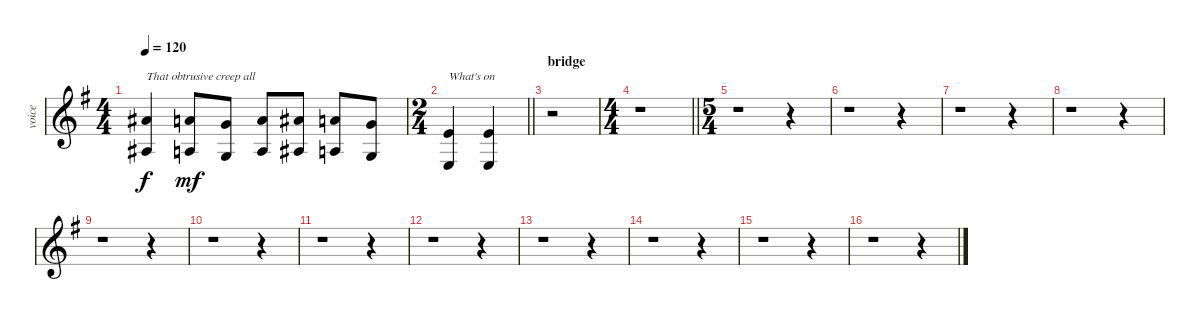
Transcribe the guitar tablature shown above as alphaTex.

\track ("voice" "voice") {instrument flute}
\staff {score}
\tuning (E4 B3 G3 D3 A2 E2 B1) {hide}
\ts (4 4)
\tempo 120
\clef g2
\ks g
(6.1{t} 3.3{t}).4{txt "That obtrusive creep all" dy f} (5.1 2.3).8{dy mf} (3.1 0.3).8 (5.1 2.3).8 (6.1 3.3).8 (5.1 2.3).8 (3.1 0.3).8 |
\ts (2 4)
\barLineRight lightlight
(0.1 2.4).4{txt "What's on"} (0.1 2.4).4 |
\section ("" "bridge")
r.2 |
\ts (4 4)
\barLineRight lightlight
r.1 |
\ts (5 4)
r.1 r.4 |
r.1 r.4 |
r.1 r.4 |
r.1 r.4 |
r.1 r.4 |
\ks eminor
r.1 r.4 |
r.1 r.4 |
r.1 r.4 |
r.1 r.4 |
r.1 r.4 |
r.1 r.4 |
r.1 r.4
